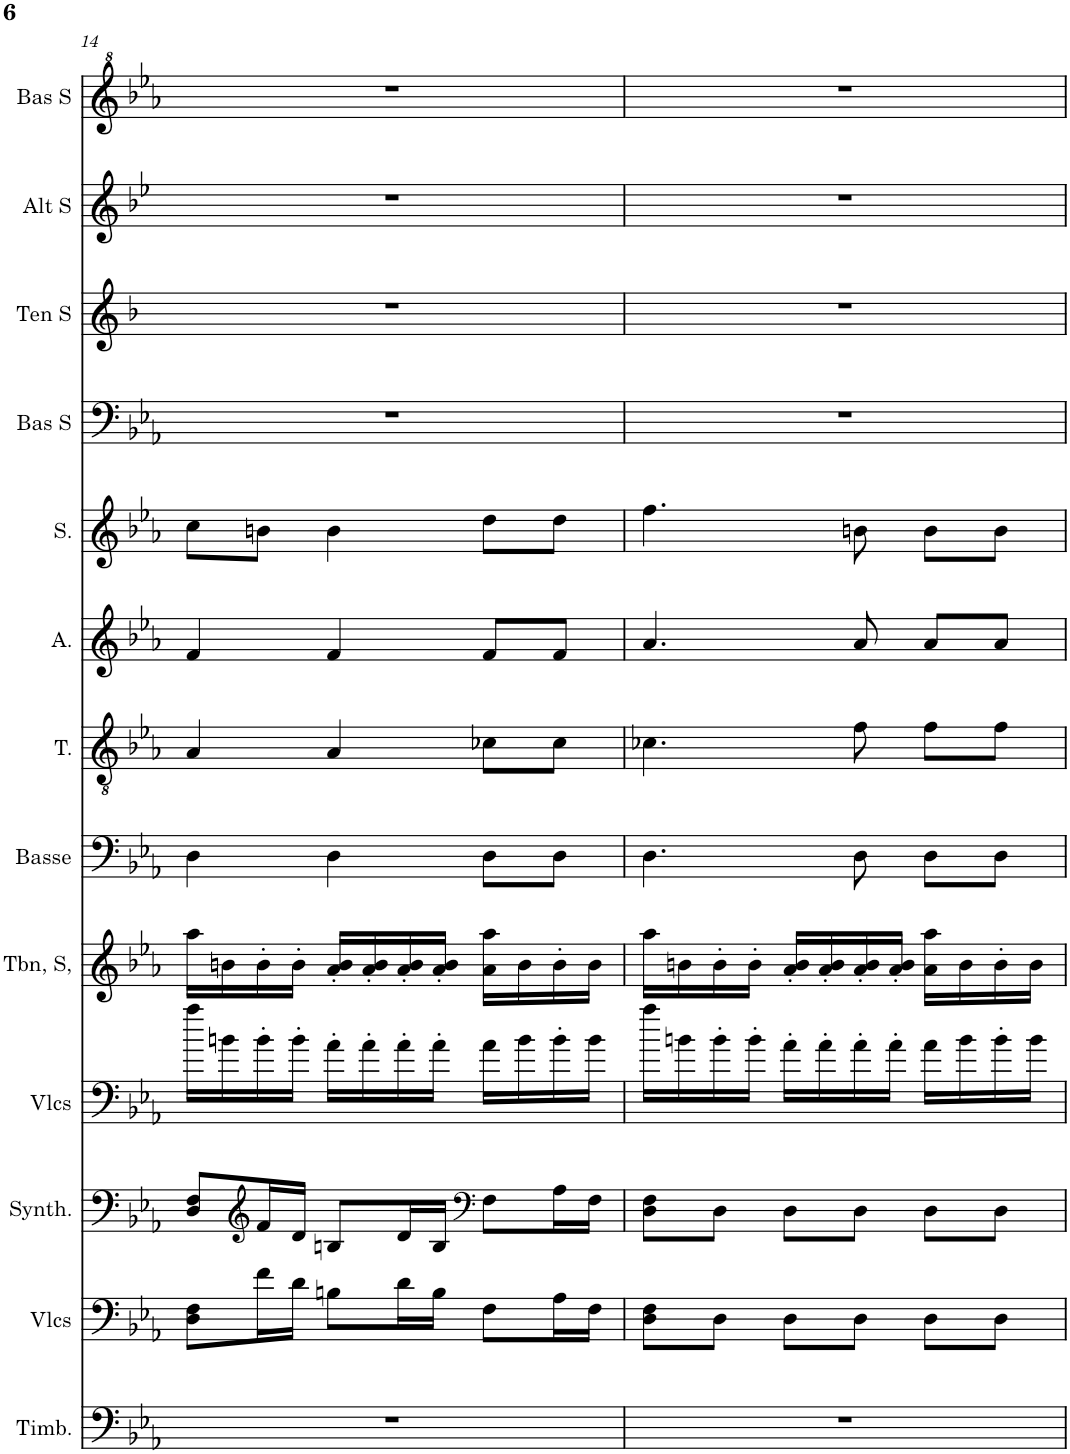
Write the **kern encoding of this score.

**kern	**kern	**kern	**kern	**kern	**kern	**kern	**kern	**kern	**kern	**kern	**kern	**kern
*part13	*part12	*part11	*part10	*part9	*part8	*part7	*part6	*part5	*part4	*part3	*part2	*part1
*staff13	*staff12	*staff11	*staff10	*staff9	*staff8	*staff7	*staff6	*staff5	*staff4	*staff3	*staff2	*staff1
*I"Timbales, Staff-1	*I"Violoncelles, D'Bass/Strings, etc	*I"Synthétiseur d'instruments à cordes, Synth strings, etc	*I"Violoncelles, Synth strings 2	*I"Trombone Soprano, 1st violins	*I"Basse	*I"Ténor	*I"Alto	*I"Soprano	*I"Basse Solo	*I"Tenor Solo	*I"Alto Solo	*I"Soprano Solo
*I'Timb.	*I'Vlcs	*I'Synth.	*I'Vlcs	*I'Tbn, S,	*I'Basse	*I'T.	*I'A.	*I'S.	*I'Bas S	*I'Ten S	*I'Alt S	*
!!LO:PB:g=z
*clefF4	*clefF4	*clefF4	*clefF4	*clefG2	*clefF4	*clefGv2	*clefG2	*clefG2	*clefF4	*clefG2	*clefG2	*clefG^2
*	*	*	*	*	*	*	*	*	*	*Trd8c14	*Trd4c7	*
*k[b-e-a-]	*k[b-e-a-]	*k[b-e-a-]	*k[b-e-a-]	*k[b-e-a-]	*k[b-e-a-]	*k[b-e-a-]	*k[b-e-a-]	*k[b-e-a-]	*k[b-e-a-]	*k[b-]	*k[b-e-]	*k[b-e-a-]
*M3/4	*M3/4	*M3/4	*M3/4	*M3/4	*M3/4	*M3/4	*M3/4	*M3/4	*M3/4	*M3/4	*M3/4	*M3/4
=14	=14	=14	=14	=14	=14	=14	=14	=14	=14	=14	=14	=14
2.r	8D\ 8F\L	8D/ 8F/L	16aa-\LL	16aa-\LL	4D\	4A-/	4f/	8cc\L	2.r	2.r	2.r	2.r
.	.	.	16bn\	16bn\	.	.	.	.	.	.	.	.
*	*	*clefG2	*	*	*	*	*	*	*	*	*	*
.	16f\L	16f/L	16b'\	16b'\	.	.	.	8bn\J	.	.	.	.
.	16d\JJ	16d/JJ	16b'\JJ	16b'\JJ	.	.	.	.	.	.	.	.
.	8Bn\L	8Bn/L	16a-'\LL	16a-/' 16b/'LL	4D\	4A-/	4f/	4b\	.	.	.	.
.	.	.	16a-'\	16a-/' 16b/'	.	.	.	.	.	.	.	.
.	16d\L	16d/L	16a-'\	16a-/' 16b/'	.	.	.	.	.	.	.	.
.	16B\JJ	16B/JJ	16a-'\JJ	16a-/' 16b/'JJ	.	.	.	.	.	.	.	.
*	*	*clefF4	*	*	*	*	*	*	*	*	*	*
.	8F\L	8F\L	16a-\LL	16a-\ 16aa-\LL	8D\L	8c-X\L	8f/L	8dd\L	.	.	.	.
.	.	.	16b\	16b\	.	.	.	.	.	.	.	.
.	16A-\L	16A-\L	16b'\	16b'\	8D\J	8c-\J	8f/J	8dd\J	.	.	.	.
.	16F\JJ	16F\JJ	16b\JJ	16b\JJ	.	.	.	.	.	.	.	.
=15	=15	=15	=15	=15	=15	=15	=15	=15	=15	=15	=15	=15
2.r	8D\ 8F\L	8D\ 8F\L	16aa-\LL	16aa-\LL	4.D\	4.c-X\	4.a-/	4.ff\	2.r	2.r	2.r	2.r
.	.	.	16bn\	16bn\	.	.	.	.	.	.	.	.
.	8D\J	8D\J	16b'\	16b'\	.	.	.	.	.	.	.	.
.	.	.	16b'\JJ	16b'\JJ	.	.	.	.	.	.	.	.
.	8D\L	8D\L	16a-'\LL	16a-/' 16b/'LL	.	.	.	.	.	.	.	.
.	.	.	16a-'\	16a-/' 16b/'	.	.	.	.	.	.	.	.
.	8D\J	8D\J	16a-'\	16a-/' 16b/'	8D\	8f\	8a-/	8bn\	.	.	.	.
.	.	.	16a-'\JJ	16a-/' 16b/'JJ	.	.	.	.	.	.	.	.
.	8D\L	8D\L	16a-\LL	16a-\ 16aa-\LL	8D\L	8f\L	8a-/L	8b\L	.	.	.	.
.	.	.	16b\	16b\	.	.	.	.	.	.	.	.
.	8D\J	8D\J	16b'\	16b'\	8D\J	8f\J	8a-/J	8b\J	.	.	.	.
.	.	.	16b\JJ	16b\JJ	.	.	.	.	.	.	.	.
=	=	=	=	=	=	=	=	=	=	=	=	=
*-	*-	*-	*-	*-	*-	*-	*-	*-	*-	*-	*-	*-
